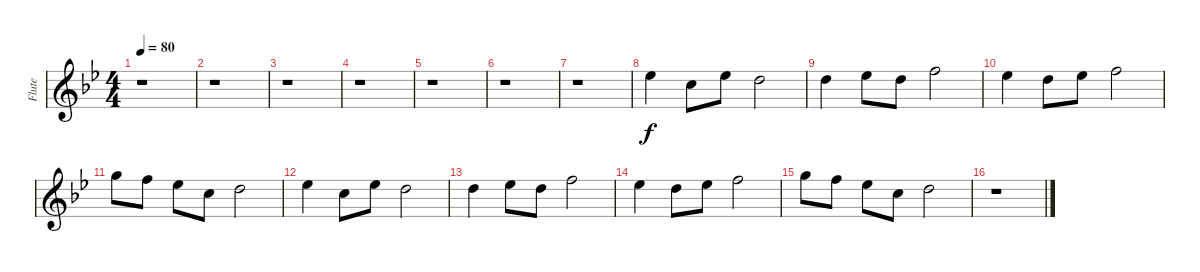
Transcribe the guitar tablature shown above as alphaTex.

\track ("Flute" "Flute") {instrument flute}
\staff {score}
\tuning (E4 B3 G3 D3 A2 E2) {hide}
\ts (4 4)
\tempo 80
\clef g2
\ks gminor
r.1{dy f} |
r.1 |
r.1 |
r.1 |
r.1 |
r.1 |
r.1 |
11.1.4 8.1.8 11.1.8 10.1.2 |
10.1.4 11.1.8 10.1.8 13.1.2 |
11.1.4 10.1.8 11.1.8 13.1.2 |
15.1.8 13.1.8 11.1.8 13.2.8 10.1.2 |
11.1.4 8.1.8 11.1.8 10.1.2 |
10.1.4 11.1.8 10.1.8 13.1.2 |
11.1.4 10.1.8 11.1.8 13.1.2 |
15.1.8 13.1.8 11.1.8 13.2.8 10.1.2 |
r.1
